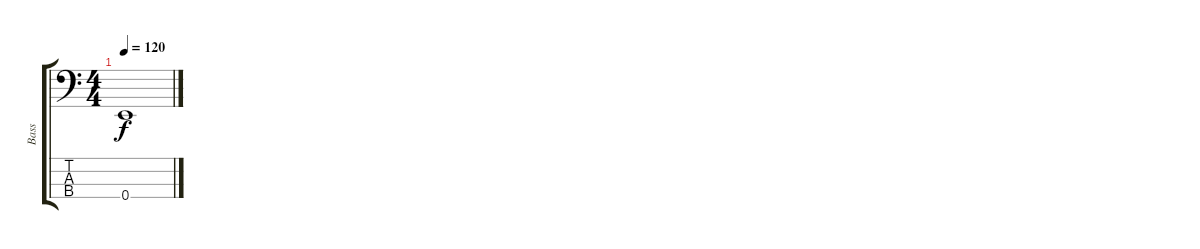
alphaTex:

\track ("Bass" "Bass") {instrument slapbass2}
\staff {score tabs}
\tuning (G2 D2 A1 E1) {hide}
\ts (4 4)
\tempo 120
\clef f4
\ks c
0.4.1{dy f}
